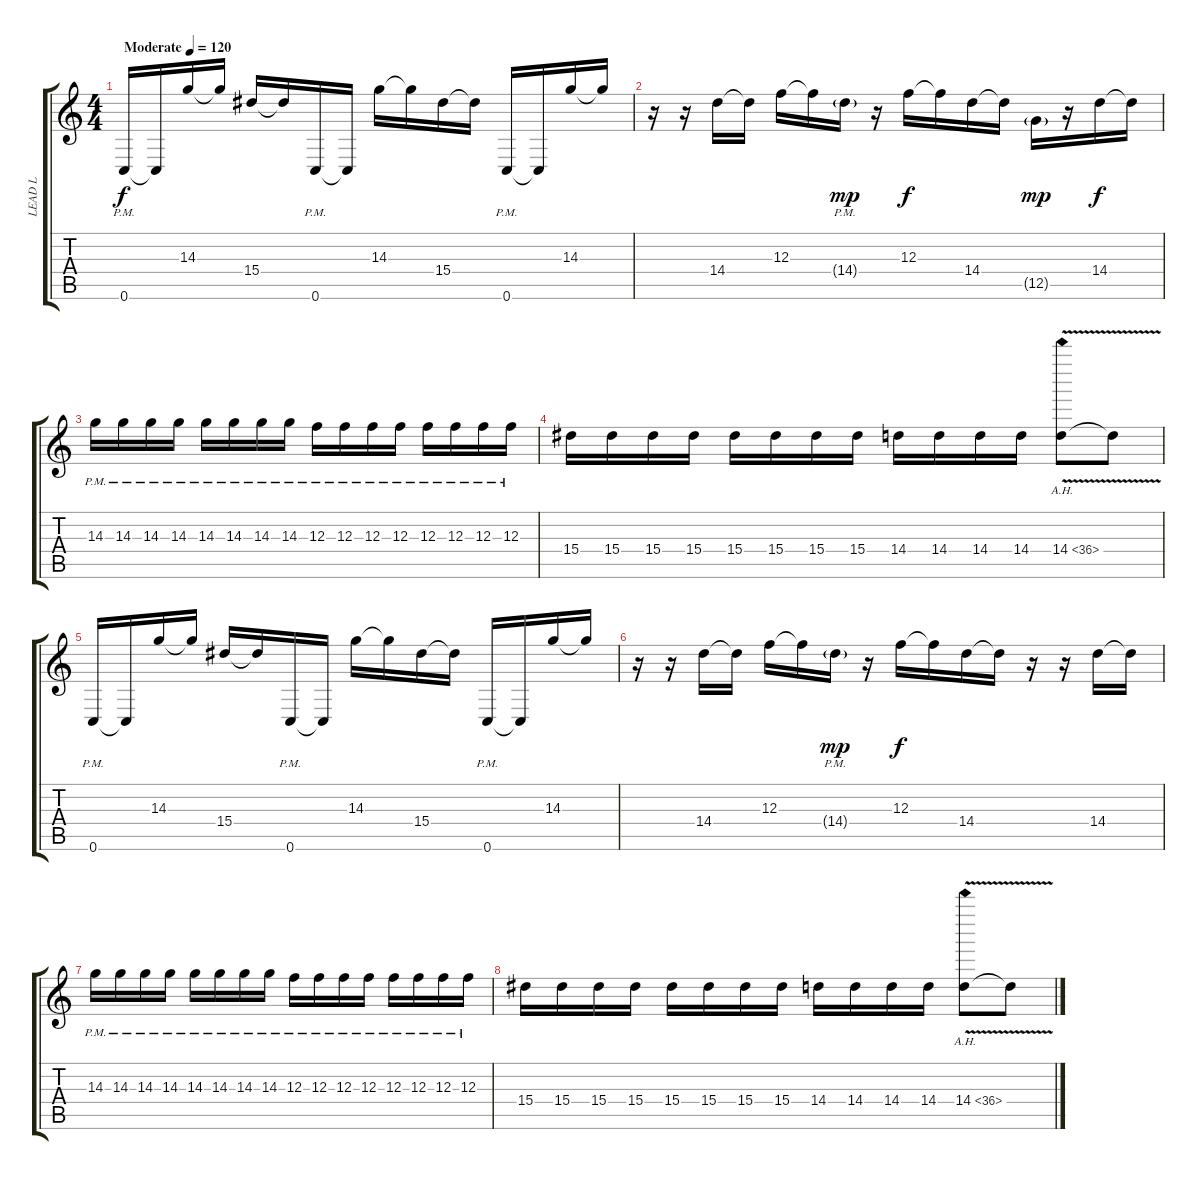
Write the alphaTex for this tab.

\track ("LEAD L" "LEAD L") {instrument distortionguitar}
\staff {score tabs}
\tuning (D4 A3 F3 C3 G2 C2) {hide}
\ts (4 4)
\tempo (120 "Moderate")
\clef g2
\ks c
0.6{pm}.16{dy f instrument distortionguitar} 0.6{t}.16 14.3.16 14.3{t}.16 15.4.16 15.4{t}.16 0.6{pm}.16 0.6{t}.16 14.3.16 14.3{t}.16 15.4.16 15.4{t}.16 0.6{pm}.16 0.6{t}.16 14.3.16 14.3{t}.16 |
r.16 r.16 14.4.16 14.4{t}.16 12.3.16 12.3{t}.16 14.4{g pm}.16{dy mp} r.16 12.3.16{dy f} 12.3{t}.16 14.4.16 14.4{t}.16 12.5{g}.16{dy mp} r.16 14.4.16{dy f} 14.4{t}.16 |
14.3{pm}.16 14.3{pm}.16 14.3{pm}.16 14.3{pm}.16 14.3{pm}.16 14.3{pm}.16 14.3{pm}.16 14.3{pm}.16 12.3{pm}.16 12.3{pm}.16 12.3{pm}.16 12.3{pm}.16 12.3{pm}.16 12.3{pm}.16 12.3{pm}.16 12.3{pm}.16 |
15.4.16 15.4.16 15.4.16 15.4.16 15.4.16 15.4.16 15.4.16 15.4.16 14.4.16 14.4.16 14.4.16 14.4.16 14.4{ah 22 v}.8 14.4{t}.8 |
0.6{pm}.16 0.6{t}.16 14.3.16 14.3{t}.16 15.4.16 15.4{t}.16 0.6{pm}.16 0.6{t}.16 14.3.16 14.3{t}.16 15.4.16 15.4{t}.16 0.6{pm}.16 0.6{t}.16 14.3.16 14.3{t}.16 |
r.16 r.16 14.4.16 14.4{t}.16 12.3.16 12.3{t}.16 14.4{g pm}.16{dy mp} r.16 12.3.16{dy f} 12.3{t}.16 14.4.16 14.4{t}.16 r.16 r.16 14.4.16 14.4{t}.16 |
14.3{pm}.16 14.3{pm}.16 14.3{pm}.16 14.3{pm}.16 14.3{pm}.16 14.3{pm}.16 14.3{pm}.16 14.3{pm}.16 12.3{pm}.16 12.3{pm}.16 12.3{pm}.16 12.3{pm}.16 12.3{pm}.16 12.3{pm}.16 12.3{pm}.16 12.3{pm}.16 |
15.4.16 15.4.16 15.4.16 15.4.16 15.4.16 15.4.16 15.4.16 15.4.16 14.4.16 14.4.16 14.4.16 14.4.16 14.4{ah 22 v}.8 14.4{t}.8
